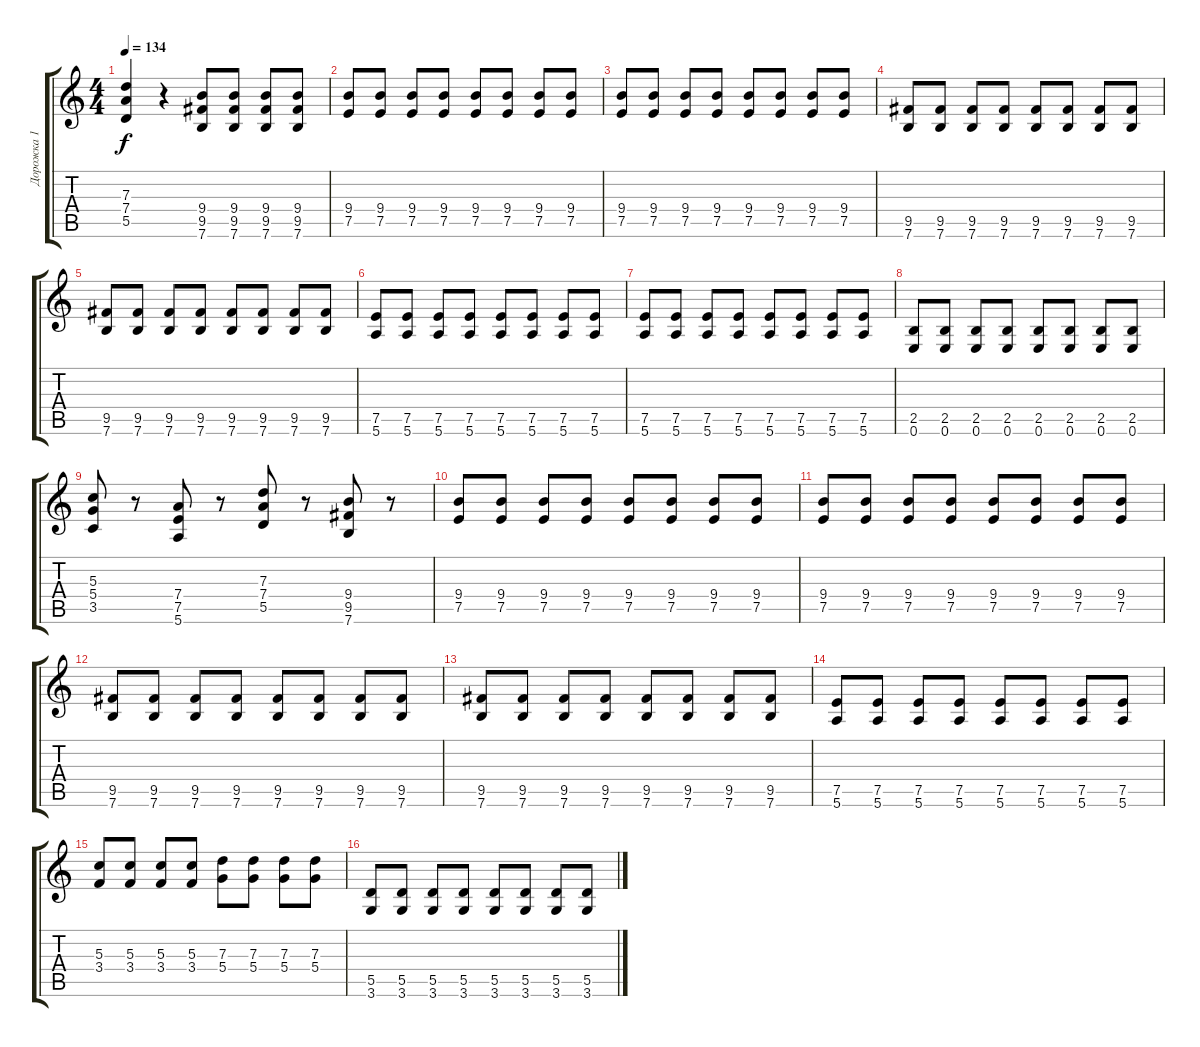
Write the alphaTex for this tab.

\track ("Дорожка 1" "Дорожка 1") {instrument distortionguitar}
\staff {score tabs}
\tuning (E4 B3 G3 D3 A2 E2) {hide}
\ts (4 4)
\tempo 134
\clef g2
\ks c
(7.3 7.4 5.5).4{dy f} r.4 (9.4 9.5 7.6).8 (9.4 9.5 7.6).8 (9.4 9.5 7.6).8 (9.4 9.5 7.6).8 |
(9.4 7.5).8 (9.4 7.5).8 (9.4 7.5).8 (9.4 7.5).8 (9.4 7.5).8 (9.4 7.5).8 (9.4 7.5).8 (9.4 7.5).8 |
(9.4 7.5).8 (9.4 7.5).8 (9.4 7.5).8 (9.4 7.5).8 (9.4 7.5).8 (9.4 7.5).8 (9.4 7.5).8 (9.4 7.5).8 |
(9.5 7.6).8 (9.5 7.6).8 (9.5 7.6).8 (9.5 7.6).8 (9.5 7.6).8 (9.5 7.6).8 (9.5 7.6).8 (9.5 7.6).8 |
(9.5 7.6).8 (9.5 7.6).8 (9.5 7.6).8 (9.5 7.6).8 (9.5 7.6).8 (9.5 7.6).8 (9.5 7.6).8 (9.5 7.6).8 |
(7.5 5.6).8 (7.5 5.6).8 (7.5 5.6).8 (7.5 5.6).8 (7.5 5.6).8 (7.5 5.6).8 (7.5 5.6).8 (7.5 5.6).8 |
(7.5 5.6).8 (7.5 5.6).8 (7.5 5.6).8 (7.5 5.6).8 (7.5 5.6).8 (7.5 5.6).8 (7.5 5.6).8 (7.5 5.6).8 |
(2.5 0.6).8 (2.5 0.6).8 (2.5 0.6).8 (2.5 0.6).8 (2.5 0.6).8 (2.5 0.6).8 (2.5 0.6).8 (2.5 0.6).8 |
(5.3 5.4 3.5).8 r.8 (7.4 7.5 5.6).8 r.8 (7.3 7.4 5.5).8 r.8 (9.4 9.5 7.6).8 r.8 |
(9.4 7.5).8 (9.4 7.5).8 (9.4 7.5).8 (9.4 7.5).8 (9.4 7.5).8 (9.4 7.5).8 (9.4 7.5).8 (9.4 7.5).8 |
(9.4 7.5).8 (9.4 7.5).8 (9.4 7.5).8 (9.4 7.5).8 (9.4 7.5).8 (9.4 7.5).8 (9.4 7.5).8 (9.4 7.5).8 |
(9.5 7.6).8 (9.5 7.6).8 (9.5 7.6).8 (9.5 7.6).8 (9.5 7.6).8 (9.5 7.6).8 (9.5 7.6).8 (9.5 7.6).8 |
(9.5 7.6).8 (9.5 7.6).8 (9.5 7.6).8 (9.5 7.6).8 (9.5 7.6).8 (9.5 7.6).8 (9.5 7.6).8 (9.5 7.6).8 |
(7.5 5.6).8 (7.5 5.6).8 (7.5 5.6).8 (7.5 5.6).8 (7.5 5.6).8 (7.5 5.6).8 (7.5 5.6).8 (7.5 5.6).8 |
(5.3 3.4).8 (5.3 3.4).8 (5.3 3.4).8 (5.3 3.4).8 (7.3 5.4).8 (7.3 5.4).8 (7.3 5.4).8 (7.3 5.4).8 |
(5.5 3.6).8 (5.5 3.6).8 (5.5 3.6).8 (5.5 3.6).8 (5.5 3.6).8 (5.5 3.6).8 (5.5 3.6).8 (5.5 3.6).8
